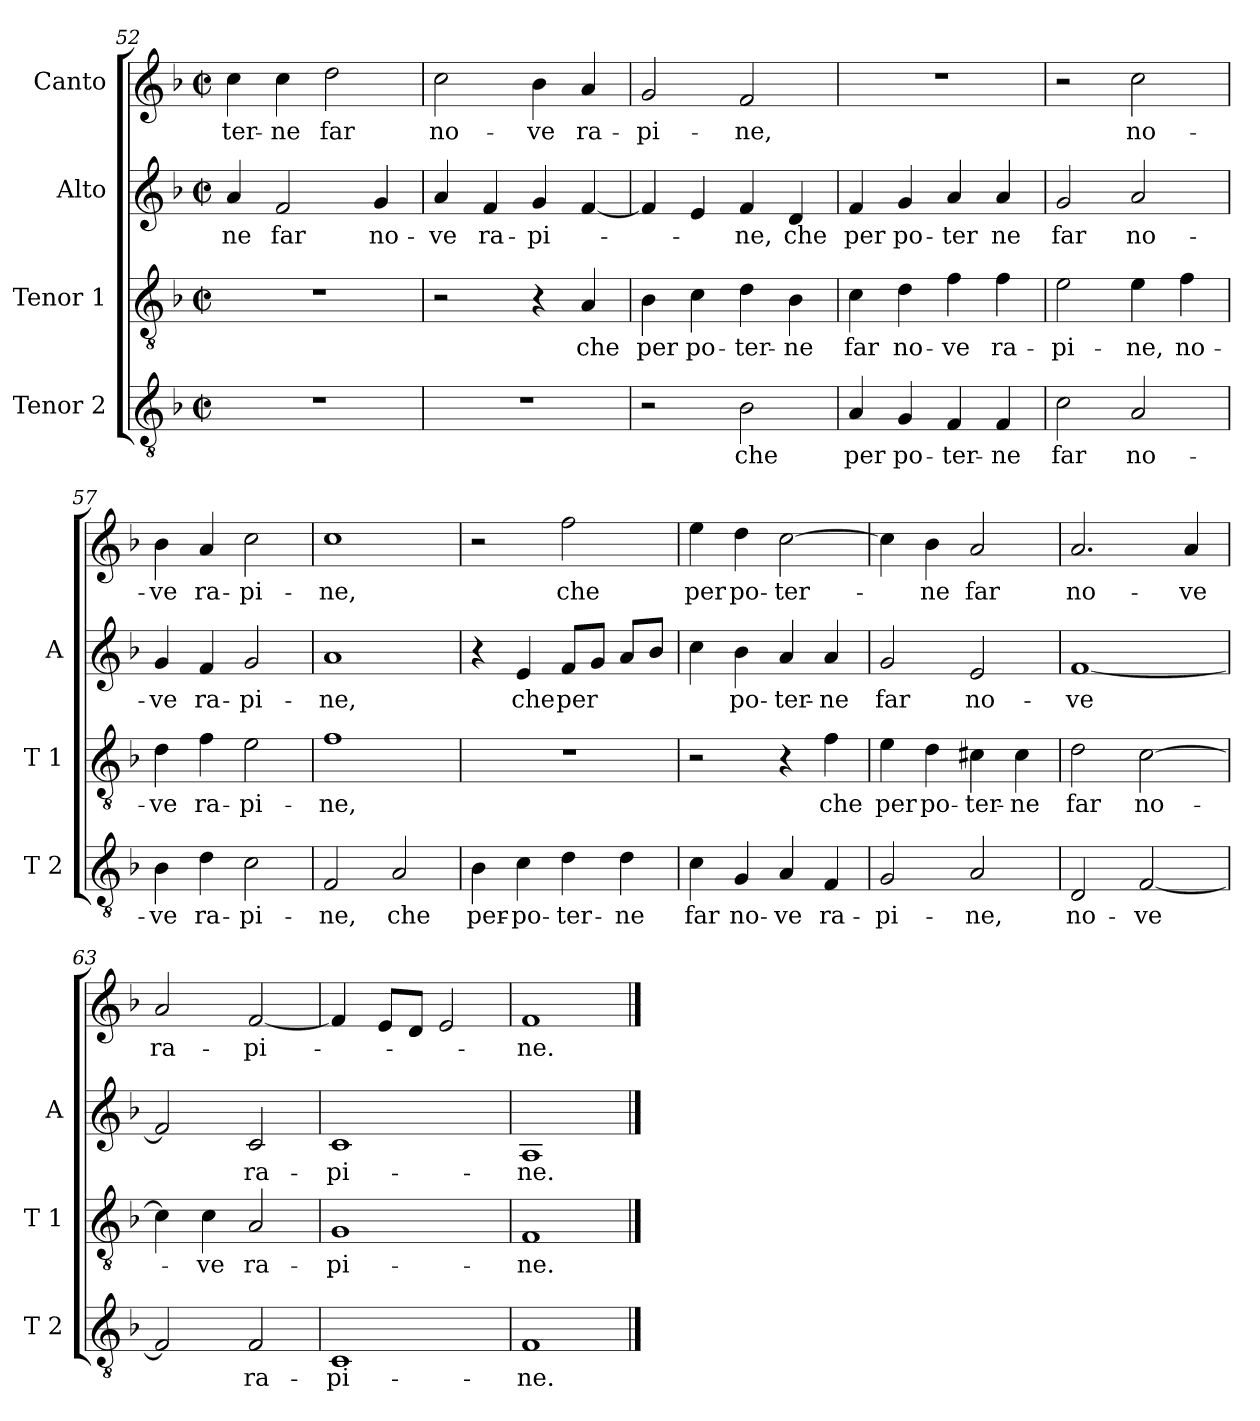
**kern	**text	**kern	**text	**kern	**text	**kern	**text
*part4	*part4	*part3	*part3	*part2	*part2	*part1	*part1
*staff4	*staff4	*staff3	*staff3	*staff2	*staff2	*staff1	*staff1
*I"Tenor 2	*	*I"Tenor 1	*	*I"Alto	*	*I"Canto	*
*I'T 2	*	*I'T 1	*	*I'A	*	*	*
*clefGv2	*	*clefGv2	*	*clefG2	*	*clefG2	*
*k[b-]	*	*k[b-]	*	*k[b-]	*	*k[b-]	*
*F:	*	*F:	*	*F:	*	*F:	*
*M2/2	*	*M2/2	*	*M2/2	*	*M2/2	*
*met(c|)	*	*met(c|)	*	*met(c|)	*	*met(c|)	*
=52	=52	=52	=52	=52	=52	=52	=52
!	!	!	!	!	!LO:LY:b	!	!LO:LY:b
1r	.	1r	.	4a/	-ne	4cc\	-ter-
!	!	!	!	!	!LO:LY:b	!	!LO:LY:b
.	.	.	.	2f/	far	4cc\	-ne
!	!	!	!	!	!	!	!LO:LY:b
.	.	.	.	.	.	2dd\	far
!	!	!	!	!	!LO:LY:b	!	!
.	.	.	.	4g/	no-	.	.
=53	=53	=53	=53	=53	=53	=53	=53
!	!	!	!	!	!LO:LY:b	!	!LO:LY:b
1r	.	2r	.	4a/	-ve	2cc\	no-
!	!	!	!	!	!LO:LY:b	!	!
.	.	.	.	4f/	ra-	.	.
!	!	!	!	!	!LO:LY:b	!	!LO:LY:b
.	.	4r	.	4g/	-pi-	4b-\	-ve
!	!	!	!LO:LY:b	!	!	!	!LO:LY:b
.	.	4A/	che	[4f/	.	4a/	ra-
!!LO:LB:g=z
=54	=54	=54	=54	=54	=54	=54	=54
!	!	!	!LO:LY:b	!	!	!	!LO:LY:b
2r	.	4B-\	per	4f/]	.	2g/	-pi-
!	!	!	!LO:LY:b	!	!	!	!
.	.	4c\	po-	4e/	.	.	.
!	!LO:LY:b	!	!LO:LY:b	!	!LO:LY:b	!	!LO:LY:b
2B-\	che	4d\	-ter-	4f/	-ne,	2f/	-ne,
!	!	!	!LO:LY:b	!	!LO:LY:b	!	!
.	.	4B-\	-ne	4d/	che	.	.
=55	=55	=55	=55	=55	=55	=55	=55
!	!LO:LY:b	!	!LO:LY:b	!	!LO:LY:b	!	!
4A/	per	4c\	far	4f/	per	1r	.
!	!LO:LY:b	!	!LO:LY:b	!	!LO:LY:b	!	!
4G/	po-	4d\	no-	4g/	po-	.	.
!	!LO:LY:b	!	!LO:LY:b	!	!LO:LY:b	!	!
4F/	-ter-	4f\	-ve	4a/	-ter	.	.
!	!LO:LY:b	!	!LO:LY:b	!	!LO:LY:b	!	!
4F/	-ne	4f\	ra-	4a/	ne	.	.
=56	=56	=56	=56	=56	=56	=56	=56
!	!LO:LY:b	!	!LO:LY:b	!	!LO:LY:b	!	!
2c\	far	2e\	-pi-	2g/	far	2r	.
!	!LO:LY:b	!	!LO:LY:b	!	!LO:LY:b	!	!LO:LY:b
2A/	no-	4e\	-ne,	2a/	no-	2cc\	no-
!	!	!	!LO:LY:b	!	!	!	!
.	.	4f\	no-	.	.	.	.
=57	=57	=57	=57	=57	=57	=57	=57
!	!LO:LY:b	!	!LO:LY:b	!	!LO:LY:b	!	!LO:LY:b
4B-\	-ve	4d\	-ve	4g/	-ve	4b-\	-ve
!	!LO:LY:b	!	!LO:LY:b	!	!LO:LY:b	!	!LO:LY:b
4d\	ra-	4f\	ra-	4f/	ra-	4a/	ra-
!	!LO:LY:b	!	!LO:LY:b	!	!LO:LY:b	!	!LO:LY:b
2c\	-pi-	2e\	-pi-	2g/	-pi-	2cc\	-pi-
=58	=58	=58	=58	=58	=58	=58	=58
!	!LO:LY:b	!	!LO:LY:b	!	!LO:LY:b	!	!LO:LY:b
2F/	-ne,	1f	-ne,	1a	-ne,	1cc	-ne,
!	!LO:LY:b	!	!	!	!	!	!
2A/	che	.	.	.	.	.	.
=59	=59	=59	=59	=59	=59	=59	=59
!	!LO:LY:b	!	!	!	!	!	!
4B-\	per-	1r	.	4r	.	2r	.
!	!LO:LY:b	!	!	!	!LO:LY:b	!	!
4c\	-po-	.	.	4e/	che	.	.
!	!LO:LY:b	!	!	!	!LO:LY:b	!	!LO:LY:b
4d\	-ter-	.	.	8f/L	per	2ff\	che
.	.	.	.	8g/J	.	.	.
!	!LO:LY:b	!	!	!	!	!	!
4d\	-ne	.	.	8a/L	.	.	.
.	.	.	.	8b-/J	.	.	.
!!LO:LB:g=z
=60	=60	=60	=60	=60	=60	=60	=60
!	!LO:LY:b	!	!	!	!	!	!LO:LY:b
4c\	far	2r	.	4cc\	.	4ee\	per
!	!LO:LY:b	!	!	!	!LO:LY:b	!	!LO:LY:b
4G/	no-	.	.	4b-\	po-	4dd\	po-
!	!LO:LY:b	!	!	!	!LO:LY:b	!	!LO:LY:b
4A/	-ve	4r	.	4a/	-ter-	[2cc\	-ter-
!	!LO:LY:b	!	!LO:LY:b	!	!LO:LY:b	!	!
4F/	ra-	4f\	che	4a/	-ne	.	.
=61	=61	=61	=61	=61	=61	=61	=61
!	!LO:LY:b	!	!LO:LY:b	!	!LO:LY:b	!	!
2G/	-pi-	4e\	per	2g/	far	4cc\]	.
!	!	!	!LO:LY:b	!	!	!	!LO:LY:b
.	.	4d\	po-	.	.	4b-\	-ne
!	!LO:LY:b	!	!LO:LY:b	!	!LO:LY:b	!	!LO:LY:b
2A/	-ne,	4c#X\	-ter-	2e/	no-	2a/	far
!	!	!	!LO:LY:b	!	!	!	!
.	.	4c#\	-ne	.	.	.	.
=62	=62	=62	=62	=62	=62	=62	=62
!	!LO:LY:b	!	!LO:LY:b	!	!LO:LY:b	!	!LO:LY:b
2D/	no-	2d\	far	[1f	-ve	2.a/	no-
!	!LO:LY:b	!	!LO:LY:b	!	!	!	!
[2F/	-ve	[2c\	no-	.	.	.	.
!	!	!	!	!	!	!	!LO:LY:b
.	.	.	.	.	.	4a/	-ve
=63	=63	=63	=63	=63	=63	=63	=63
!	!	!	!	!	!	!	!LO:LY:b
2F/]	.	4c\]	.	2f/]	.	2a/	ra-
!	!	!	!LO:LY:b	!	!	!	!
.	.	4c\	-ve	.	.	.	.
!	!LO:LY:b	!	!LO:LY:b	!	!LO:LY:b	!	!LO:LY:b
2F/	ra-	2A/	ra-	2c/	ra-	[2f/	-pi-
=64	=64	=64	=64	=64	=64	=64	=64
!	!LO:LY:b	!	!LO:LY:b	!	!LO:LY:b	!	!
1C	-pi-	1G	-pi-	1c	-pi-	4f/]	.
.	.	.	.	.	.	8e/L	.
.	.	.	.	.	.	8d/J	.
.	.	.	.	.	.	2e/	.
=65	=65	=65	=65	=65	=65	=65	=65
!	!LO:LY:b	!	!LO:LY:b	!	!LO:LY:b	!	!LO:LY:b
1F	-ne.	1F	-ne.	1A	-ne.	1f	-ne.
==	==	==	==	==	==	==	==
*-	*-	*-	*-	*-	*-	*-	*-
